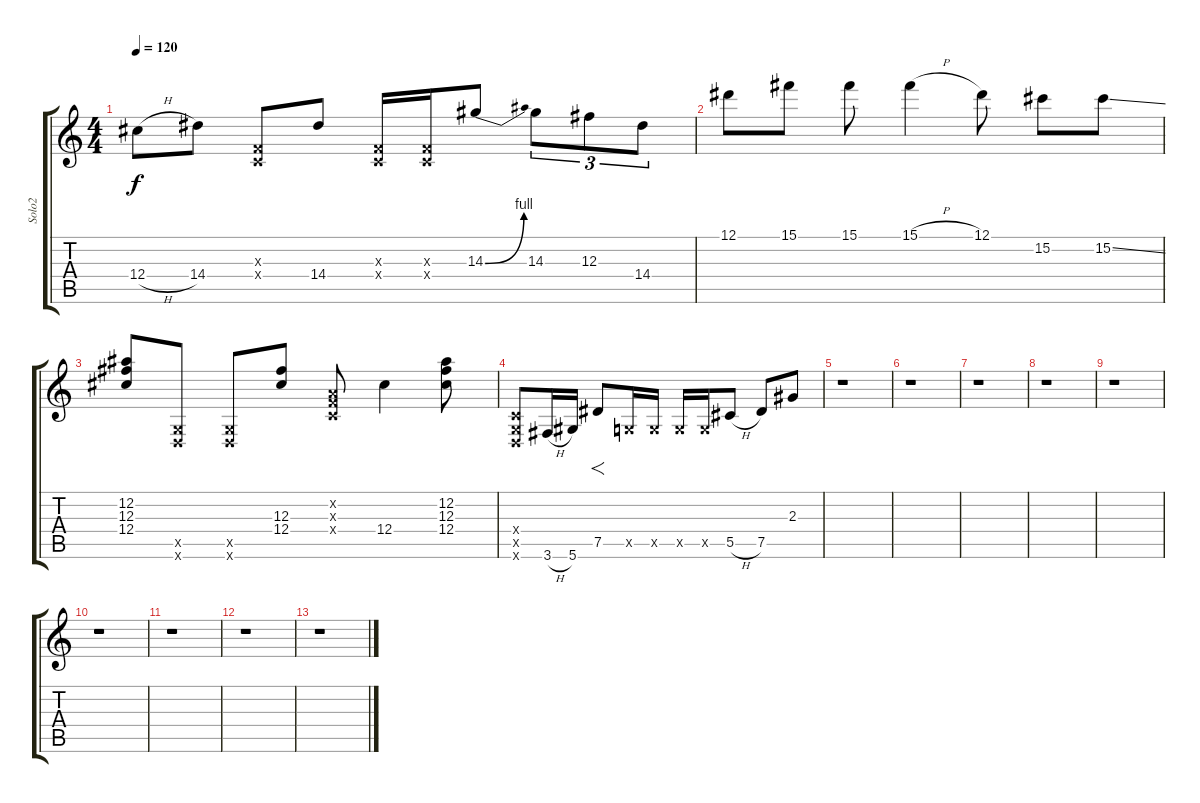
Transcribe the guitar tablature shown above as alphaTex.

\track ("Solo2" "Solo2") {instrument distortionguitar}
\staff {score tabs}
\tuning (Eb4 Bb3 Gb3 Db3 Ab2 Eb2) {hide}
\ts (4 4)
\tempo 120
\clef g2
\ks c
12.4{h}.8{dy f} 14.4.8 (-1.3{x} -1.4{x}).8 14.4.8 (-1.3{x} -1.4{x}).16 (-1.3{x} -1.4{x}).16 14.3{be (bend 0 0 60 4)}.8 14.3.8{tu (3 2)} 12.3.8{tu (3 2)} 14.4.8{tu (3 2)} |
12.1.8 15.1.8 15.1.8 15.1{h}.4 12.1.8 15.2.8 15.2{ss}.8 |
(12.2 12.3 12.4).8 (-1.5{x} -1.6{x}).8 (-1.5{x} -1.6{x}).8 (12.3 12.4).8 (-1.2{x} -1.3{x} -1.4{x}).8 12.4.4 (12.2 12.3 12.4).8 |
(-1.4{x} -1.5{x} -1.6{x}).8 3.6{h}.16 5.6.16 7.5.8{f} -1.5{x}.16 -1.5{x}.16 -1.5{x}.16 -1.5{x}.16 5.5{h}.8 7.5.8 2.3.8 |
r.1 |
r.1 |
r.1 |
r.1 |
r.1 |
r.1 |
r.1 |
r.1 |
r.1
